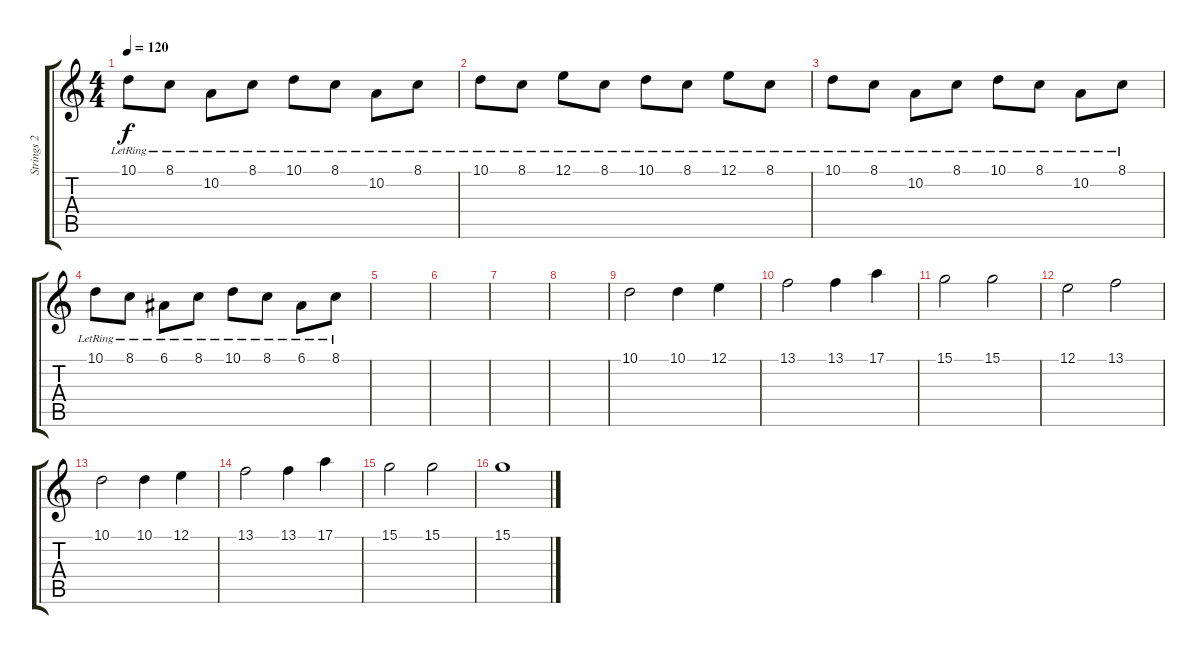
\track ("Strings 2" "Strings 2") {instrument stringensemble1}
\staff {score tabs}
\tuning (E4 B3 G3 D3 A2 E2) {hide}
\ts (4 4)
\tempo 120
\clef g2
\ks c
10.1{lr}.8{dy f volume 12 instrument stringensemble1} 8.1{lr}.8 10.2{lr}.8 8.1{lr}.8 10.1{lr}.8 8.1{lr}.8 10.2{lr}.8 8.1{lr}.8 |
10.1{lr}.8 8.1{lr}.8 12.1{lr}.8 8.1{lr}.8 10.1{lr}.8 8.1{lr}.8 12.1{lr}.8 8.1{lr}.8 |
10.1{lr}.8 8.1{lr}.8 10.2{lr}.8 8.1{lr}.8 10.1{lr}.8 8.1{lr}.8 10.2{lr}.8 8.1{lr}.8 |
10.1{lr}.8 8.1{lr}.8 6.1{lr}.8 8.1{lr}.8 10.1{lr}.8 8.1{lr}.8 6.1{lr}.8 8.1{lr}.8 |
|
|
|
|
10.1.2{volume 16 instrument flute} 10.1.4 12.1.4 |
13.1.2 13.1.4 17.1.4 |
15.1.2 15.1.2 |
12.1.2 13.1.2 |
10.1.2{volume 16 instrument flute} 10.1.4 12.1.4 |
13.1.2 13.1.4 17.1.4 |
15.1.2 15.1.2 |
15.1.1
